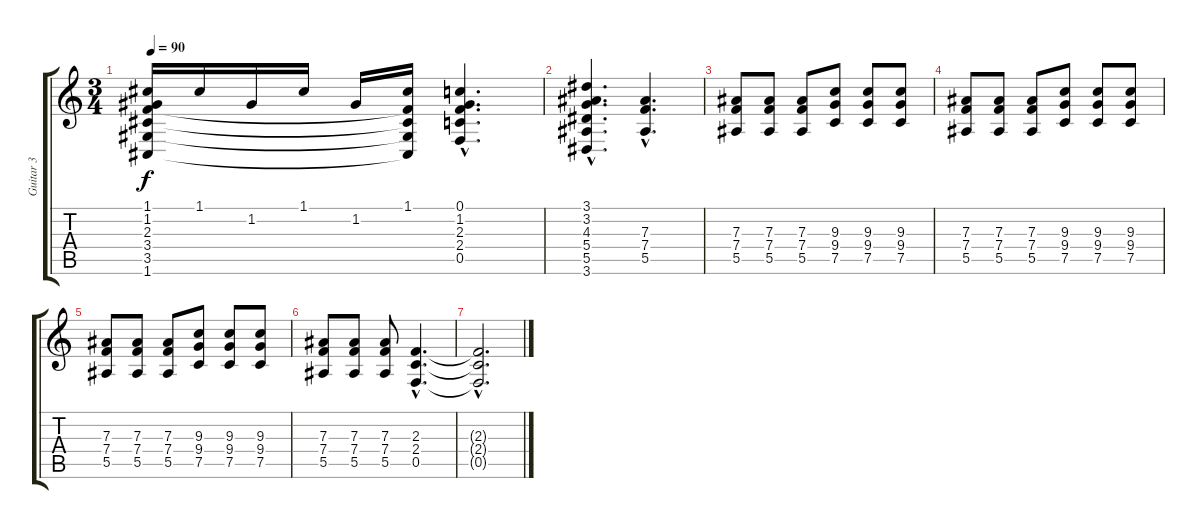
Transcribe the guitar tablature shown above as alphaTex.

\track ("Guitar 3" "Guitar 3") {instrument acousticguitarsteel}
\staff {score tabs}
\tuning (C4 G3 Eb3 Bb2 F2 C2) {hide}
\ts (3 4)
\tempo 90
\clef g2
\ks c
(1.1 1.2 2.3 3.4 3.5 1.6).16{dy f} 1.1.16 1.2.16 1.1.16 1.2.16 (1.1 2.3{t} 3.4{t} 3.5{t} 1.6{t}).16 (0.1{hac} 1.2{hac} 2.3{hac} 2.4{hac} 0.5{hac}).4{d} |
(3.1{hac} 3.2{hac} 4.3{hac} 5.4{hac} 5.5{hac} 3.6{hac}).4{d} (7.3{hac} 7.4{hac} 5.5{hac}).4{d} |
(7.3 7.4 5.5).8 (7.3 7.4 5.5).8 (7.3 7.4 5.5).8 (9.3 9.4 7.5).8 (9.3 9.4 7.5).8 (9.3 9.4 7.5).8 |
(7.3 7.4 5.5).8 (7.3 7.4 5.5).8 (7.3 7.4 5.5).8 (9.3 9.4 7.5).8 (9.3 9.4 7.5).8 (9.3 9.4 7.5).8 |
(7.3 7.4 5.5).8 (7.3 7.4 5.5).8 (7.3 7.4 5.5).8 (9.3 9.4 7.5).8 (9.3 9.4 7.5).8 (9.3 9.4 7.5).8 |
(7.3 7.4 5.5).8 (7.3 7.4 5.5).8 (7.3 7.4 5.5).8 (2.3{hac} 2.4{hac} 0.5{hac}).4{d} |
(2.3{hac t} 2.4{hac t} 0.5{hac t}).2{d}
